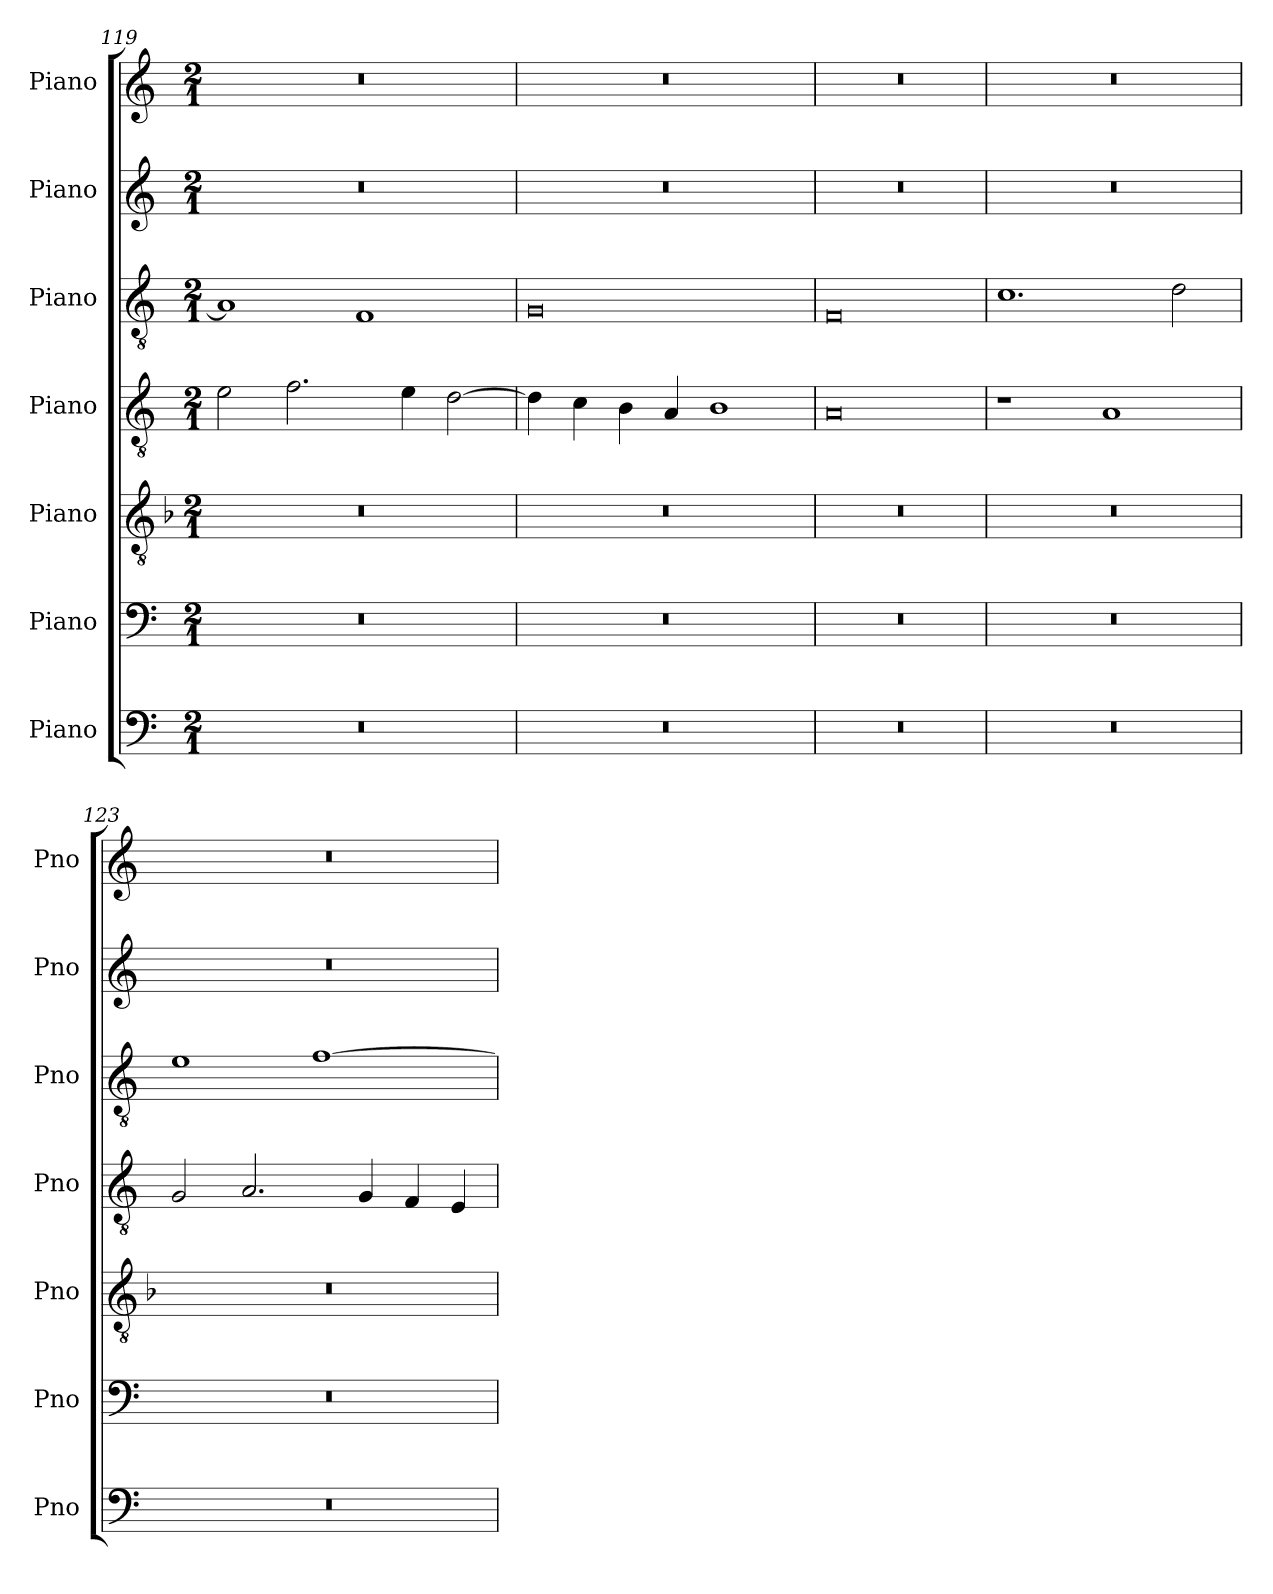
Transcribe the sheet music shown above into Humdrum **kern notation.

**kern	**kern	**kern	**kern	**kern	**kern	**kern
*part7	*part6	*part5	*part4	*part3	*part2	*part1
*staff7	*staff6	*staff5	*staff4	*staff3	*staff2	*staff1
*I"Piano	*I"Piano	*I"Piano	*I"Piano	*I"Piano	*I"Piano	*I"Piano
*I'Pno	*I'Pno	*I'Pno	*I'Pno	*I'Pno	*I'Pno	*I'Pno
!!LO:LB:g=z
*clefF4	*clefF4	*clefGv2	*clefGv2	*clefGv2	*clefG2	*clefG2
*k[]	*k[]	*k[b-]	*k[]	*k[]	*k[]	*k[]
*M2/1	*M2/1	*M2/1	*M2/1	*M2/1	*M2/1	*M2/1
=119	=119	=119	=119	=119	=119	=119
0r	0r	0r	2e\	1A]	0r	0r
.	.	.	2.f\	.	.	.
.	.	.	.	1F	.	.
.	.	.	4e\	.	.	.
.	.	.	[2d\	.	.	.
=120	=120	=120	=120	=120	=120	=120
0r	0r	0r	4d\]	0G	0r	0r
.	.	.	4c\	.	.	.
.	.	.	4B\	.	.	.
.	.	.	4A/	.	.	.
.	.	.	1B	.	.	.
=121	=121	=121	=121	=121	=121	=121
0r	0r	0r	0A	0F	0r	0r
=122	=122	=122	=122	=122	=122	=122
0r	0r	0r	1r	1.c	0r	0r
.	.	.	1A	.	.	.
.	.	.	.	2d\	.	.
!!LO:PB:g=z
=123	=123	=123	=123	=123	=123	=123
0r	0r	0r	2G/	1e	0r	0r
.	.	.	2.A/	.	.	.
.	.	.	.	[1f	.	.
.	.	.	4G/	.	.	.
.	.	.	4F/	.	.	.
.	.	.	4E/	.	.	.
=	=	=	=	=	=	=
*-	*-	*-	*-	*-	*-	*-
